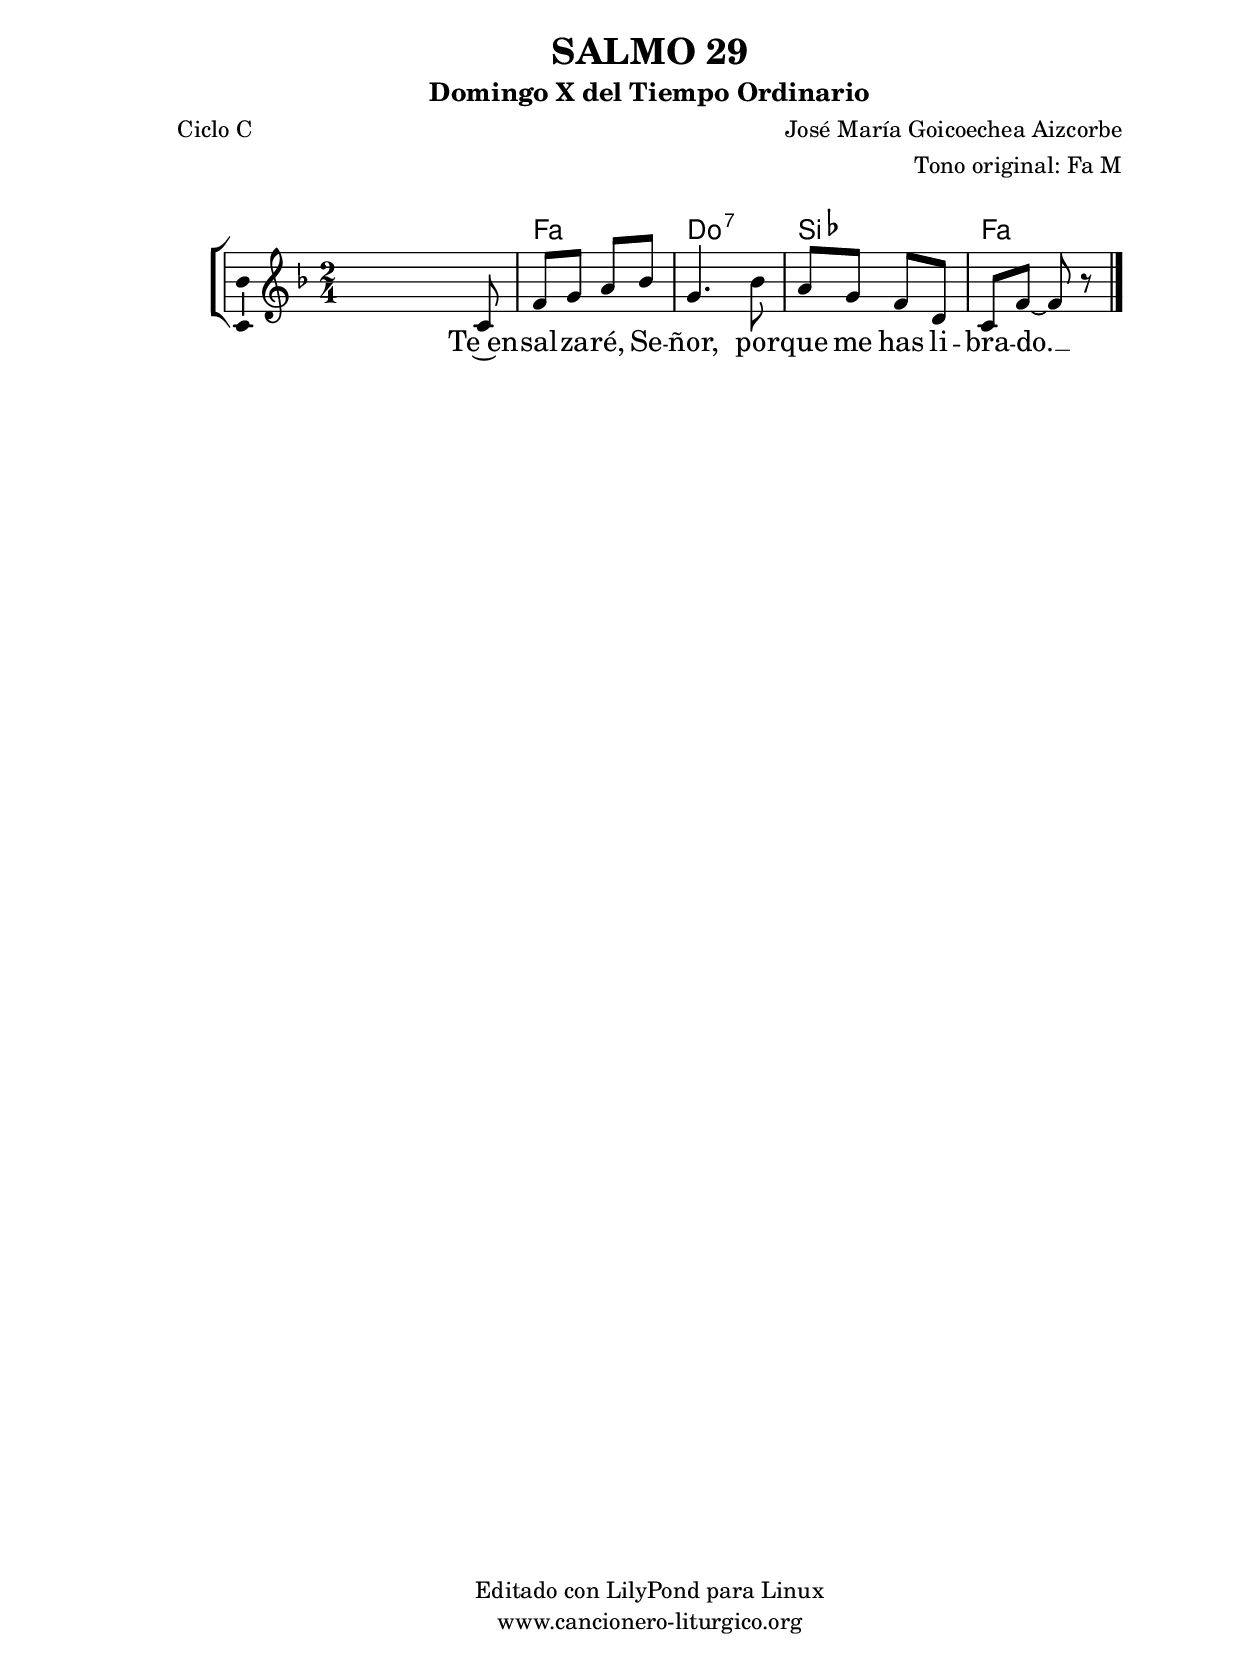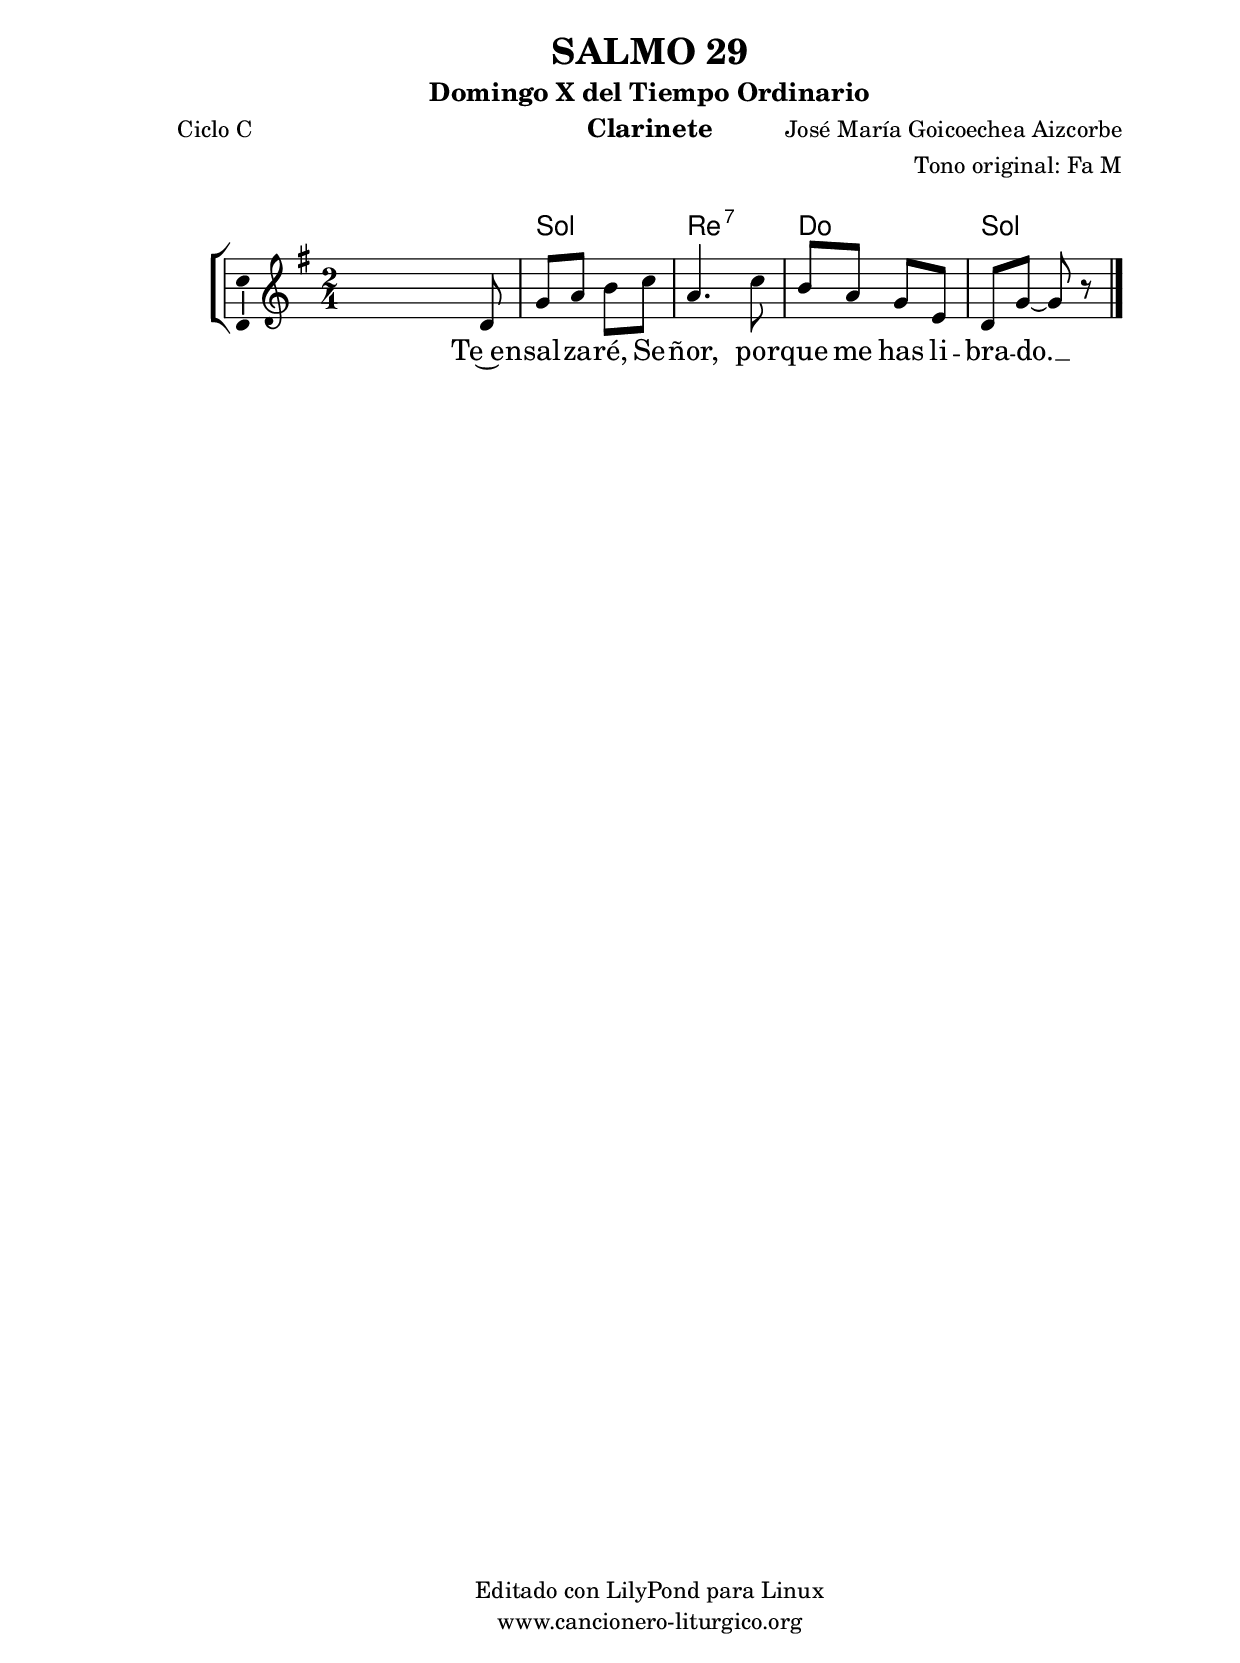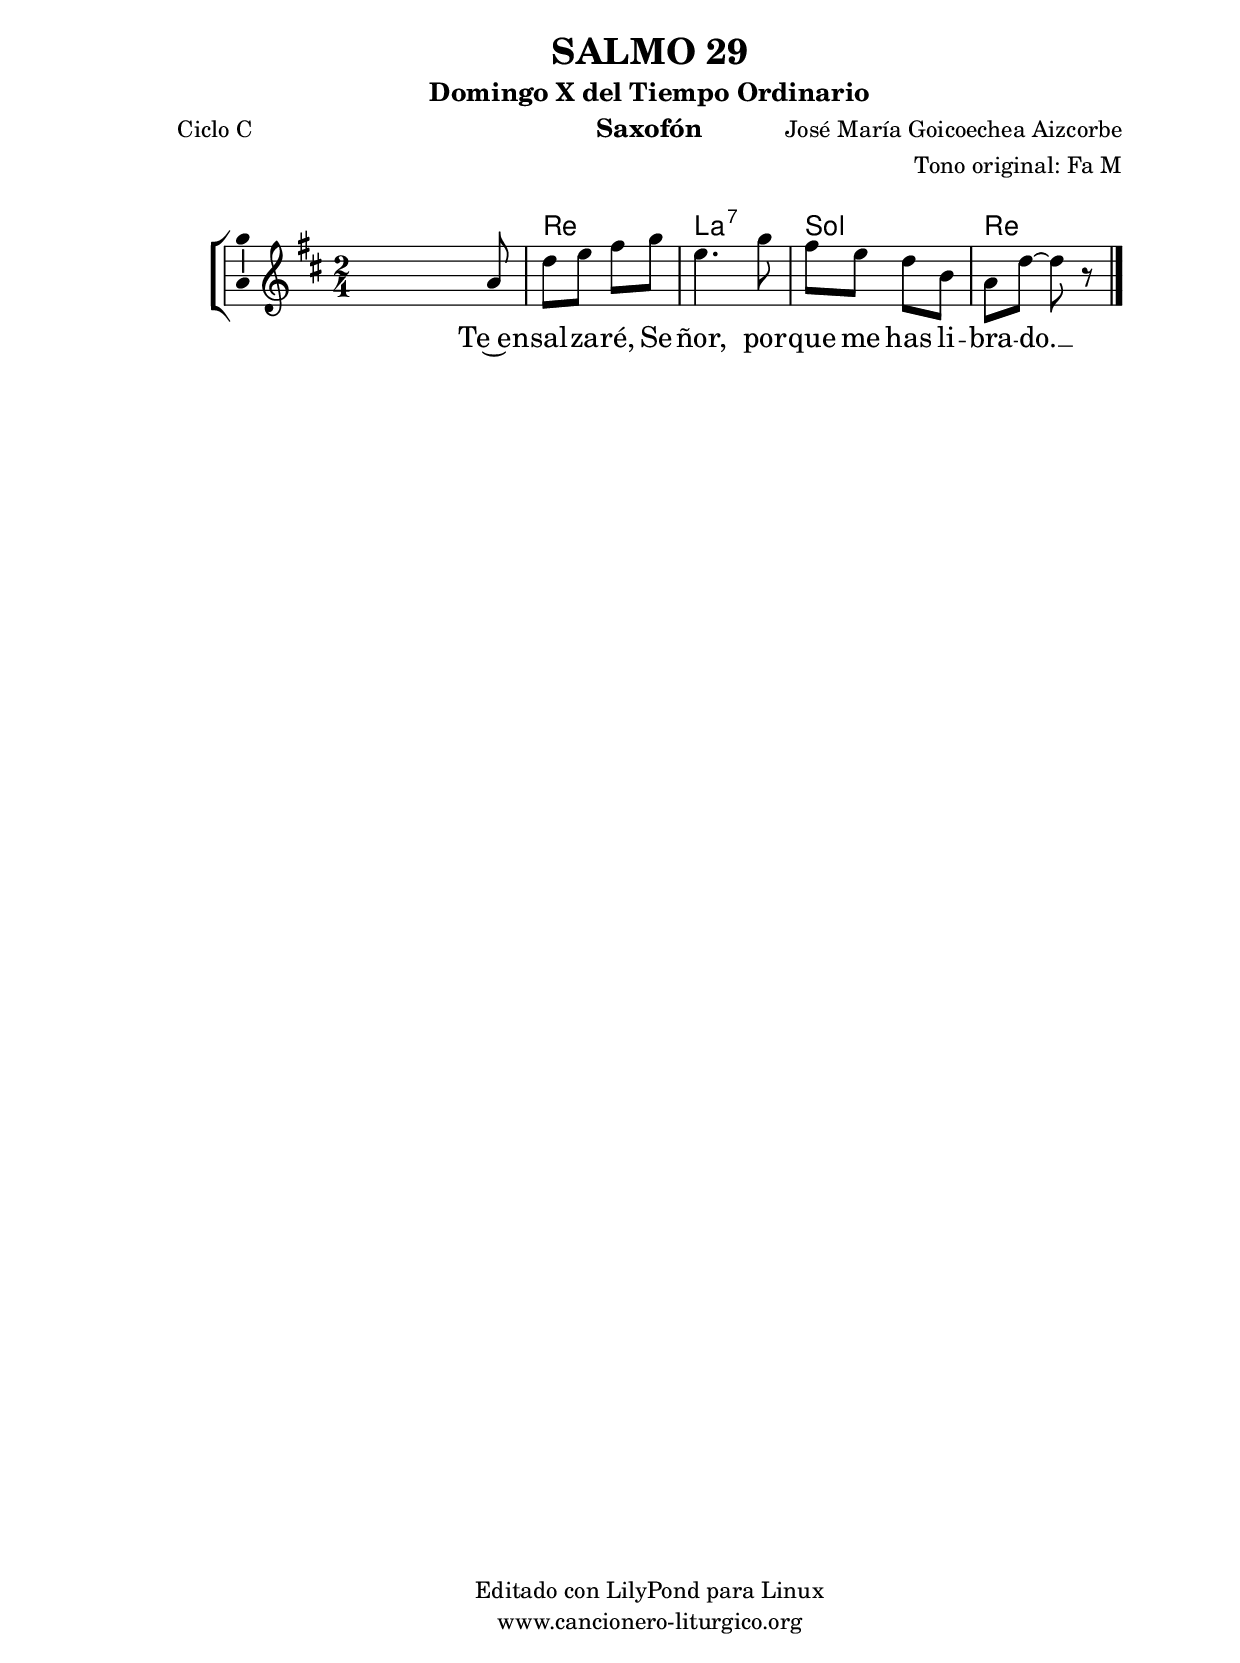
%
%para convertir .midi en .wav:
%timidity filename.midi -Ow -o finename.wav
%
%
%Para convertir de .wav a .mp3:
%lame -h -m j filename.wav
%
%
%para escuchar el midi:
%timidity nombrefichero.midi
%


%versión de lilypond para la que se ha escrito esta partitura:
\version "2.16.0"

	%Tamaño papel
	#(set-default-paper-size "a4")
	%Tamaño partitura
	#(set-global-staff-size 20)
	%No responde al pulsar sobre una nota
	#(ly:set-option 'point-and-click #f)

%parámetros del encabezamiento:
\header {
	title = "SALMO 29"
	subtitle = "Domingo X del Tiempo Ordinario"
	composer = "José María Goicoechea Aizcorbe"
	poet = "Ciclo C"
	meter = ""
	arranger = "Tono original: Fa M"
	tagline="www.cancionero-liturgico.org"
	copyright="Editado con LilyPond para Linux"
	}

%parámetros asociados al papel:
\paper  {
	oddHeaderMarkup = \markup {\fill-line { \on-the-fly #not-first-page \fromproperty #'header:title \on-the-fly #not-first-page \fromproperty #'header:composer }}
	evenHeaderMarkup = \markup {\fill-line { \fromproperty #'header:composer \fromproperty #'header:title }}
	#(set-paper-size "a4")
	print-page-number = ##f
	first-page-number = 1
	print-first-page-number = ##f
%	head-separation = 3.0 \cm
	top-margin = 2.0 \cm
	bottom-margin = 0.5\cm
%%%	bottom-margin = -1.0\cm
	left-margin = 3.0 \cm
	line-width = 16.0 \cm 
	indent = 8\mm
	interscoreline = 2.\mm
	between-system-space = 15\mm
%	para que las partituras no llenen la hoja:
	ragged-bottom = ##t
%	idem para la última hoja:
	ragged-last-bottom = ##f
%	para que las partituras llenen el ancho del papel:
	ragged-last = ##f
	after-title-space = 2.5 \cm
%page-count=1
%system-count=8

	%Flexible Vertical Spacing
%	markup-markup-spacing =
%	#'((basic-distance . 15) (minimum-distance . 15) (padding . 3))
	markup-system-spacing =
	#'((basic-distance . 15) (minimum-distance . 15) (padding . 3))
	system-system-spacing =
	#'((basic-distance . 15) (minimum-distance . 15) (padding . 3))
	score-system-spacing =
	#'((basic-distance . 15) (minimum-distance . 15) (padding . 5))
%	top-system-spacing = % header
%	#'((basic-distance . 8) (minimum-distance . 0) (padding . 3))
%	top-markup-spacing =
%	#'((basic-distance . 20) (minimum-distance . 20) (padding . 3))
	last-bottom-spacing = % footer
	#'((basic-distance . 5) (minimum-distance . 5) (padding . 3))
%	score-markup-spacing =
%	#'((basic-distance . 16) (minimum-distance . 13) (padding . 3))

	}


%parámetros que afectan a toda la partitura:
global =  {
	%clave de sol (G):
	\clef G
	%armadura:
%	\transpose f a
	\key f \major
	\tempo 4=70
	\set Score.tempoHideNote = ##t
	}


acordes = {
	\italianChords
	\chordmode {
%	\transpose f a
{

s2
f2 c:7 bes f

	}
	}
}

melodia = 
%	\transpose f a
{
	\relative c'{
	\time 2/4

s4 s8 c8
f8 g a bes
g4. bes8
a8 g f d
c8 f~f r8

	\bar "|."
	}
	}


texto = \lyricmode {
Te~en -- sal -- za -- ré, Se -- ñor, por -- que me has li -- bra -- do. __
	}


acordesStaff = \context ChordNames = acordesStaff <<
	\set chordChanges = ##t
	\acordes
	>>


vozStaff = \context Voice = vozStaff
\with {\consists "Ambitus_engraver"}
<<
%	\set Staff.instrumentName = ""
%	\set Staff.shortInstrumentName = ""
%	\set Staff.midiInstrument = #"clarinet"
%	\set Staff.midiInstrument = #"cello"
%	\set Staff.midiInstrument = #"flute"
	\set Staff.midiInstrument = #"electric guitar (jazz)"
%	\set Staff.midiInstrument = #"english horn"
%	\set Staff.midiInstrument = #"violin"
%	\set Staff.midiInstrument = #"glockenspiel"
	\set Staff.midiMinimumVolume = #0.7
	\set Staff.midiMaximumVolume = #0.9
	\global
	\melodia
	>>


textoStaff = \context Lyrics = textoStaff <<
	\lyricsto vozStaff \texto
	>>

\book {
	\score {
		\context ChoirStaff {
			\override StaffGroup.SystemStartBracket #'collapse-height = #1
			\override Score.SystemStartBar #'collapse-height = #1
			<<
			\acordesStaff
			\vozStaff
			\textoStaff
			>>
			}
		\layout {
	    		\context {
				\Lyrics
				\override LyricText #'font-size = #2
				}
	   		 \context {
				\Score
				%fontSize = #3
				\override StaffSymbol #'staff-space = #(magstep +3)
				%\override Beam #'thickness = #0.55
				%\override SpacingSpanner #'spacing-increment = #1.0
				%\override Slur #'height-limit = #1.5
				}
			}
		}
	\score {
		\unfoldRepeats
		\context ChoirStaff {
			<<
			\acordesStaff
			\vozStaff
			>>
			}
		\midi {
	  		\context {
	  			\Score
				tempoWholesPerMinute = #(ly:make-moment 70 4)
				}
			}
		}
	}

%Partitura para clarinete
#(define output-suffix "C")
\book {
	\header{
		instrument = "Clarinete"
		}
	\score {
		\context ChoirStaff {
			\override StaffGroup.SystemStartBracket #'collapse-height = #1
			\override Score.SystemStartBar #'collapse-height = #1
\transpose c d
			<<
			\acordesStaff
			\vozStaff
			\textoStaff
			>>
			}
		\layout {
	    		\context {
				\Lyrics
				\override LyricText #'font-size = #2
				}
	   		 \context {
				\Score
				%fontSize = #3
				\override StaffSymbol #'staff-space = #(magstep +3)
				%\override Beam #'thickness = #0.55
				%\override SpacingSpanner #'spacing-increment = #1.0
				%\override Slur #'height-limit = #1.5
				}
			}
		}
	}

%Partitura para saxofón
#(define output-suffix "S")
\book {
	\header{
		instrument = "Saxofón"
		}
	\score {
		\context ChoirStaff {
			\override StaffGroup.SystemStartBracket #'collapse-height = #1
			\override Score.SystemStartBar #'collapse-height = #1
\transpose c a
			<<
			\acordesStaff
			\vozStaff
			\textoStaff
			>>
			}
		\layout {
	    		\context {
				\Lyrics
				\override LyricText #'font-size = #2
				}
	   		 \context {
				\Score
				%fontSize = #3
				\override StaffSymbol #'staff-space = #(magstep +3)
				%\override Beam #'thickness = #0.55
				%\override SpacingSpanner #'spacing-increment = #1.0
				%\override Slur #'height-limit = #1.5
				}
			}
		}
	}

